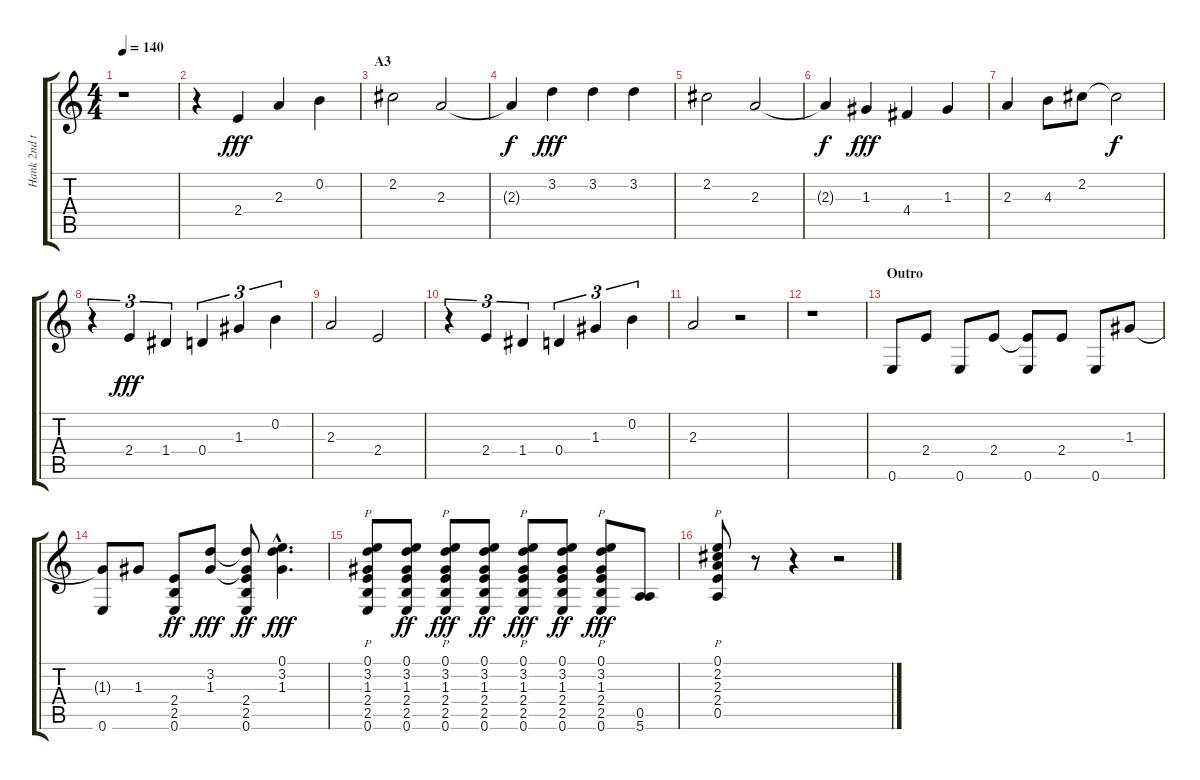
\track ("Hank 2nd track" "Hank 2nd t") {instrument electricguitarclean}
\staff {score tabs}
\tuning (E4 B3 G3 D3 A2 E2) {hide}
\ts (4 4)
\tempo 140
\clef g2
\ks c
r.1{dy fff} |
r.4 2.4.4 2.3.4 0.2.4 |
\section ("" "A3")
2.2.2 2.3.2 |
2.3{t}.4{dy f} 3.2.4{dy fff} 3.2.4 3.2.4 |
2.2.2 2.3.2 |
2.3{t}.4{dy f} 1.3.4{dy fff} 4.4.4 1.3.4 |
2.3.4 4.3.8 2.2.8 2.2{t}.2{dy f} |
r.4{tu (3 2)} 2.4.4{tu (3 2) dy fff} 1.4.4{tu (3 2)} 0.4.4{tu (3 2)} 1.3.4{tu (3 2)} 0.2.4{tu (3 2)} |
2.3.2 2.4.2 |
r.4{tu (3 2)} 2.4.4{tu (3 2)} 1.4.4{tu (3 2)} 0.4.4{tu (3 2)} 1.3.4{tu (3 2)} 0.2.4{tu (3 2)} |
2.3.2 r.2 |
r.1 |
\section ("" "Outro")
0.6.8{volume 14 instrument acousticguitarsteel} 2.4.8 0.6.8 2.4.8 (2.4{t} 0.6).8 2.4.8 0.6.8 1.3.8 |
(1.3{t} 0.6).8 1.3.8 (2.4 2.5 0.6).8{dy ff} (3.2 1.3).8{dy fff} (3.2{t} 1.3{t} 2.4 2.5 0.6).8{dy ff} (0.1{hac} 3.2{hac} 1.3{hac}).4{d dy fff} |
(0.1 3.2 1.3 2.4 2.5 0.6).8{p} (0.1 3.2 1.3 2.4 2.5 0.6).8{dy ff} (0.1 3.2 1.3 2.4 2.5 0.6).8{p dy fff} (0.1 3.2 1.3 2.4 2.5 0.6).8{dy ff} (0.1 3.2 1.3 2.4 2.5 0.6).8{p dy fff} (0.1 3.2 1.3 2.4 2.5 0.6).8{dy ff} (0.1 3.2 1.3 2.4 2.5 0.6).8{p dy fff} (0.5 5.6).8 |
(0.1 2.2 2.3 2.4 0.5).8{p volume 16 balance 6} r.8 r.4 r.2
